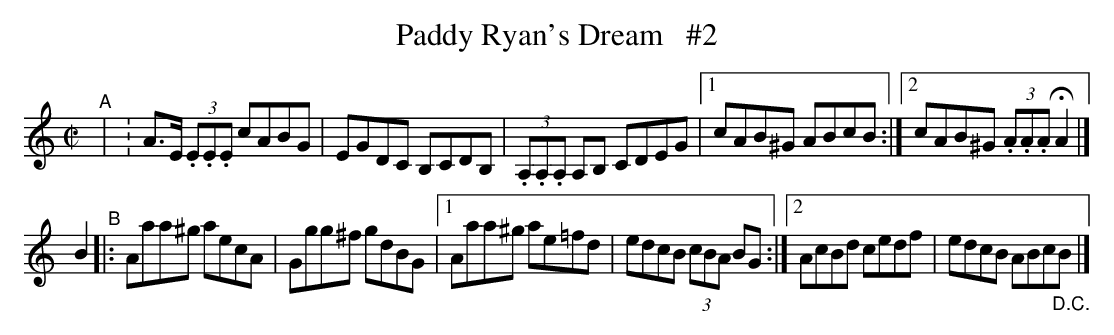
X:1
T: Paddy Ryan's Dream   #2
M: C|
L: 1/8
K: Am
"^A"|\
: A>E (3.E.E.E cABG | EGDC B,CDB, | (3.A,.A,.A, A,B, CDEG |\
[1 cAB^G ABcB :|[2 cAB^G (3.A.A.A HA2 |]
B2 "^B"\
|: Aaa^g aecA | Ggg^f gdBG |\
[1 Aaa^g ae=fd | edcB (3cBA BG :|\
[2 AcBd cedf | edcB ABc"_D.C."B |]
